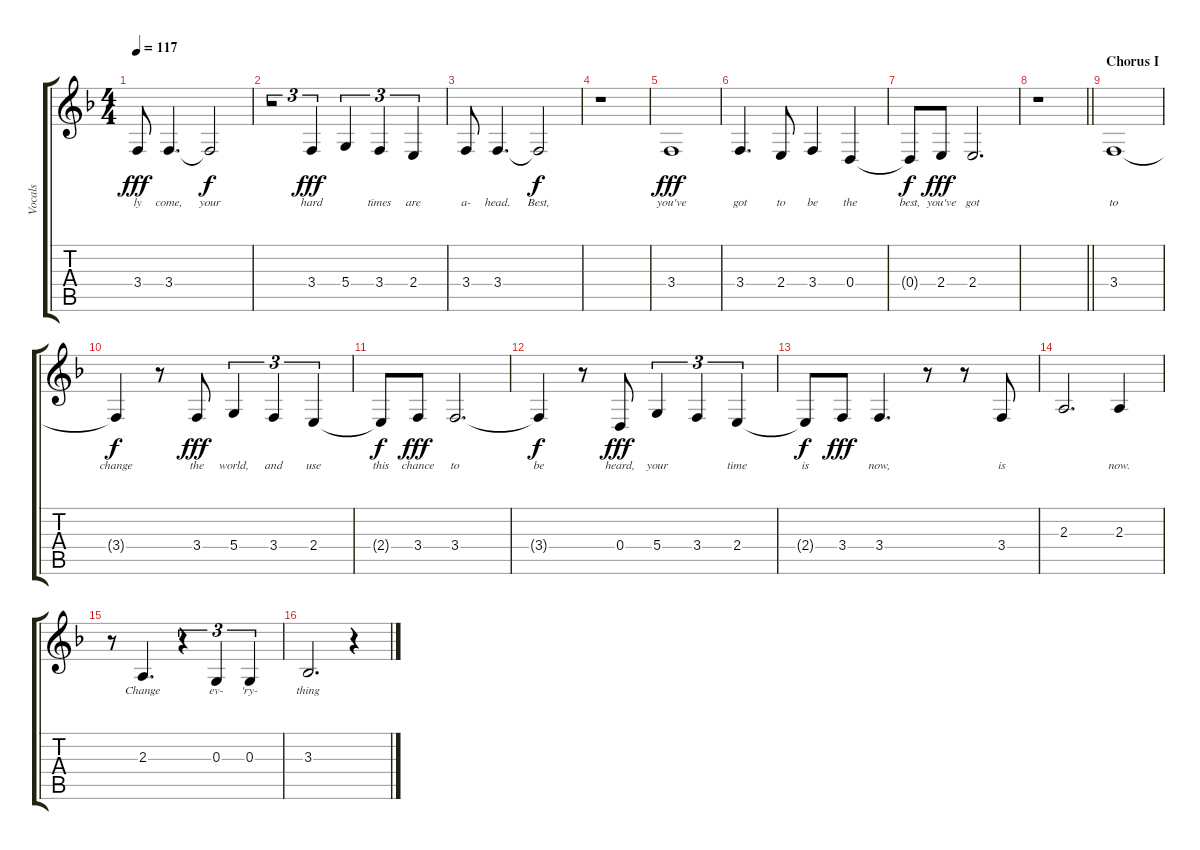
\track ("Vocals" "Vocals") {instrument lead6voice}
\staff {score tabs}
\tuning (E4 B3 G3 D3 A2 E2) {hide}
\ts (4 4)
\tempo 117
\clef g2
\ks f
3.4.8{lyrics (0 "ly") lyrics (1 "") lyrics (2 "") lyrics (3 "") lyrics (4 "") dy fff} 3.4.4{d lyrics (0 "come,") lyrics (1 "") lyrics (2 "") lyrics (3 "") lyrics (4 "")} 3.4{t}.2{lyrics (0 "your") lyrics (1 "") lyrics (2 "") lyrics (3 "") lyrics (4 "") dy f} |
r.2{tu (3 2)} 3.4.4{tu (3 2) lyrics (0 "hard") lyrics (1 "") lyrics (2 "") lyrics (3 "") lyrics (4 "") dy fff} 5.4.4{tu (3 2) lyrics (0 "") lyrics (1 "") lyrics (2 "") lyrics (3 "") lyrics (4 "")} 3.4.4{tu (3 2) lyrics (0 "times") lyrics (1 "") lyrics (2 "") lyrics (3 "") lyrics (4 "")} 2.4.4{tu (3 2) lyrics (0 "are") lyrics (1 "") lyrics (2 "") lyrics (3 "") lyrics (4 "")} |
3.4.8{lyrics (0 "a-") lyrics (1 "") lyrics (2 "") lyrics (3 "") lyrics (4 "")} 3.4.4{d lyrics (0 "head.") lyrics (1 "") lyrics (2 "") lyrics (3 "") lyrics (4 "")} 3.4{t}.2{lyrics (0 "Best,") lyrics (1 "") lyrics (2 "") lyrics (3 "") lyrics (4 "") dy f} |
r.1 |
3.4.1{lyrics (0 "you've") lyrics (1 "") lyrics (2 "") lyrics (3 "") lyrics (4 "") dy fff} |
3.4.4{d lyrics (0 "got") lyrics (1 "") lyrics (2 "") lyrics (3 "") lyrics (4 "")} 2.4.8{lyrics (0 "to") lyrics (1 "") lyrics (2 "") lyrics (3 "") lyrics (4 "")} 3.4.4{lyrics (0 "be") lyrics (1 "") lyrics (2 "") lyrics (3 "") lyrics (4 "")} 0.4.4{lyrics (0 "the") lyrics (1 "") lyrics (2 "") lyrics (3 "") lyrics (4 "")} |
0.4{t}.8{lyrics (0 "best,") lyrics (1 "") lyrics (2 "") lyrics (3 "") lyrics (4 "") dy f} 2.4.8{lyrics (0 "you've") lyrics (1 "") lyrics (2 "") lyrics (3 "") lyrics (4 "") dy fff} 2.4.2{d lyrics (0 "got") lyrics (1 "") lyrics (2 "") lyrics (3 "") lyrics (4 "")} |
\barLineRight lightlight
r.1 |
\section ("" "Chorus I")
3.4.1{lyrics (0 "to") lyrics (1 "") lyrics (2 "") lyrics (3 "") lyrics (4 "")} |
3.4{t}.4{lyrics (0 "change") lyrics (1 "") lyrics (2 "") lyrics (3 "") lyrics (4 "") dy f} r.8 3.4.8{lyrics (0 "the") lyrics (1 "") lyrics (2 "") lyrics (3 "") lyrics (4 "") dy fff} 5.4.4{tu (3 2) lyrics (0 "world,") lyrics (1 "") lyrics (2 "") lyrics (3 "") lyrics (4 "")} 3.4.4{tu (3 2) lyrics (0 "and") lyrics (1 "") lyrics (2 "") lyrics (3 "") lyrics (4 "")} 2.4.4{tu (3 2) lyrics (0 "use") lyrics (1 "") lyrics (2 "") lyrics (3 "") lyrics (4 "")} |
2.4{t}.8{lyrics (0 "this") lyrics (1 "") lyrics (2 "") lyrics (3 "") lyrics (4 "") dy f} 3.4.8{lyrics (0 "chance") lyrics (1 "") lyrics (2 "") lyrics (3 "") lyrics (4 "") dy fff} 3.4.2{d lyrics (0 "to") lyrics (1 "") lyrics (2 "") lyrics (3 "") lyrics (4 "")} |
3.4{t}.4{lyrics (0 "be") lyrics (1 "") lyrics (2 "") lyrics (3 "") lyrics (4 "") dy f} r.8 0.4.8{lyrics (0 "heard,") lyrics (1 "") lyrics (2 "") lyrics (3 "") lyrics (4 "") dy fff} 5.4.4{tu (3 2) lyrics (0 "your") lyrics (1 "") lyrics (2 "") lyrics (3 "") lyrics (4 "")} 3.4.4{tu (3 2) lyrics (0 "") lyrics (1 "") lyrics (2 "") lyrics (3 "") lyrics (4 "")} 2.4.4{tu (3 2) lyrics (0 "time") lyrics (1 "") lyrics (2 "") lyrics (3 "") lyrics (4 "")} |
2.4{t}.8{lyrics (0 "is") lyrics (1 "") lyrics (2 "") lyrics (3 "") lyrics (4 "") dy f} 3.4.8{lyrics (0 "") lyrics (1 "") lyrics (2 "") lyrics (3 "") lyrics (4 "") dy fff} 3.4.4{d lyrics (0 "now,") lyrics (1 "") lyrics (2 "") lyrics (3 "") lyrics (4 "")} r.8 r.8 3.4.8{lyrics (0 "is") lyrics (1 "") lyrics (2 "") lyrics (3 "") lyrics (4 "")} |
2.3.2{d lyrics (0 "") lyrics (1 "") lyrics (2 "") lyrics (3 "") lyrics (4 "")} 2.3.4{lyrics (0 "now.") lyrics (1 "") lyrics (2 "") lyrics (3 "") lyrics (4 "")} |
r.8 2.3.4{d lyrics (0 "Change") lyrics (1 "") lyrics (2 "") lyrics (3 "") lyrics (4 "")} r.4{tu (3 2)} 0.3.4{tu (3 2) lyrics (0 "ev-") lyrics (1 "") lyrics (2 "") lyrics (3 "") lyrics (4 "")} 0.3.4{tu (3 2) lyrics (0 "'ry-") lyrics (1 "") lyrics (2 "") lyrics (3 "") lyrics (4 "")} |
3.3.2{d lyrics (0 "thing") lyrics (1 "") lyrics (2 "") lyrics (3 "") lyrics (4 "")} r.4
